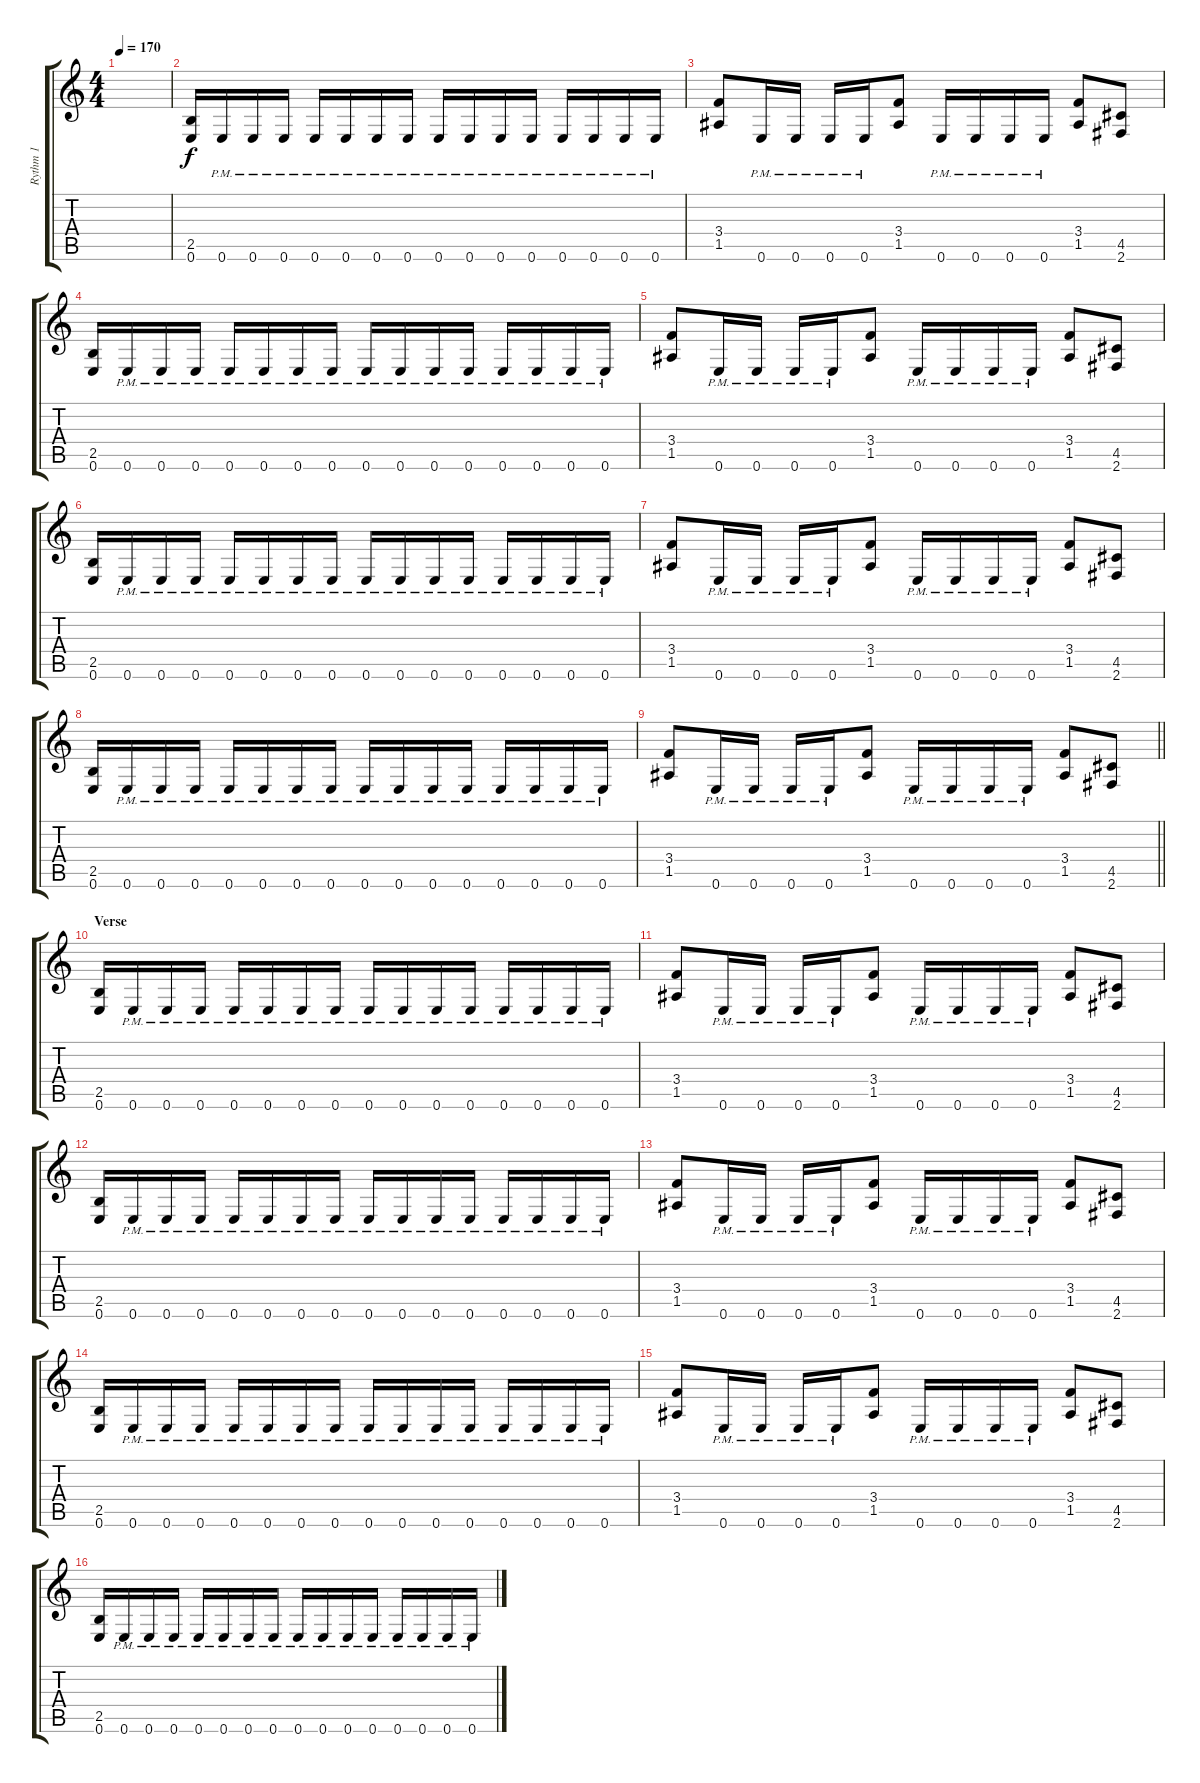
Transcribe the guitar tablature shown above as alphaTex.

\track ("Rythm 1" "Rythm 1") {instrument overdrivenguitar}
\staff {score tabs}
\tuning (E4 B3 G3 D3 A2 E2) {hide}
\ts (4 4)
\tempo 170
\clef g2
\ks c
|
(2.5 0.6).16 0.6{pm}.16 0.6{pm}.16 0.6{pm}.16 0.6{pm}.16 0.6{pm}.16 0.6{pm}.16 0.6{pm}.16 0.6{pm}.16 0.6{pm}.16 0.6{pm}.16 0.6{pm}.16 0.6{pm}.16 0.6{pm}.16 0.6{pm}.16 0.6{pm}.16 |
(3.4 1.5).8 0.6{pm}.16 0.6{pm}.16 0.6{pm}.16 0.6{pm}.16 (3.4 1.5).8 0.6{pm}.16 0.6{pm}.16 0.6{pm}.16 0.6{pm}.16 (3.4 1.5).8 (4.5 2.6).8 |
(2.5 0.6).16 0.6{pm}.16 0.6{pm}.16 0.6{pm}.16 0.6{pm}.16 0.6{pm}.16 0.6{pm}.16 0.6{pm}.16 0.6{pm}.16 0.6{pm}.16 0.6{pm}.16 0.6{pm}.16 0.6{pm}.16 0.6{pm}.16 0.6{pm}.16 0.6{pm}.16 |
(3.4 1.5).8 0.6{pm}.16 0.6{pm}.16 0.6{pm}.16 0.6{pm}.16 (3.4 1.5).8 0.6{pm}.16 0.6{pm}.16 0.6{pm}.16 0.6{pm}.16 (3.4 1.5).8 (4.5 2.6).8 |
(2.5 0.6).16 0.6{pm}.16 0.6{pm}.16 0.6{pm}.16 0.6{pm}.16 0.6{pm}.16 0.6{pm}.16 0.6{pm}.16 0.6{pm}.16 0.6{pm}.16 0.6{pm}.16 0.6{pm}.16 0.6{pm}.16 0.6{pm}.16 0.6{pm}.16 0.6{pm}.16 |
(3.4 1.5).8 0.6{pm}.16 0.6{pm}.16 0.6{pm}.16 0.6{pm}.16 (3.4 1.5).8 0.6{pm}.16 0.6{pm}.16 0.6{pm}.16 0.6{pm}.16 (3.4 1.5).8 (4.5 2.6).8 |
(2.5 0.6).16 0.6{pm}.16 0.6{pm}.16 0.6{pm}.16 0.6{pm}.16 0.6{pm}.16 0.6{pm}.16 0.6{pm}.16 0.6{pm}.16 0.6{pm}.16 0.6{pm}.16 0.6{pm}.16 0.6{pm}.16 0.6{pm}.16 0.6{pm}.16 0.6{pm}.16 |
\barLineRight lightlight
(3.4 1.5).8 0.6{pm}.16 0.6{pm}.16 0.6{pm}.16 0.6{pm}.16 (3.4 1.5).8 0.6{pm}.16 0.6{pm}.16 0.6{pm}.16 0.6{pm}.16 (3.4 1.5).8 (4.5 2.6).8 |
\section ("" "Verse")
(2.5 0.6).16 0.6{pm}.16 0.6{pm}.16 0.6{pm}.16 0.6{pm}.16 0.6{pm}.16 0.6{pm}.16 0.6{pm}.16 0.6{pm}.16 0.6{pm}.16 0.6{pm}.16 0.6{pm}.16 0.6{pm}.16 0.6{pm}.16 0.6{pm}.16 0.6{pm}.16 |
(3.4 1.5).8 0.6{pm}.16 0.6{pm}.16 0.6{pm}.16 0.6{pm}.16 (3.4 1.5).8 0.6{pm}.16 0.6{pm}.16 0.6{pm}.16 0.6{pm}.16 (3.4 1.5).8 (4.5 2.6).8 |
(2.5 0.6).16 0.6{pm}.16 0.6{pm}.16 0.6{pm}.16 0.6{pm}.16 0.6{pm}.16 0.6{pm}.16 0.6{pm}.16 0.6{pm}.16 0.6{pm}.16 0.6{pm}.16 0.6{pm}.16 0.6{pm}.16 0.6{pm}.16 0.6{pm}.16 0.6{pm}.16 |
(3.4 1.5).8 0.6{pm}.16 0.6{pm}.16 0.6{pm}.16 0.6{pm}.16 (3.4 1.5).8 0.6{pm}.16 0.6{pm}.16 0.6{pm}.16 0.6{pm}.16 (3.4 1.5).8 (4.5 2.6).8 |
(2.5 0.6).16 0.6{pm}.16 0.6{pm}.16 0.6{pm}.16 0.6{pm}.16 0.6{pm}.16 0.6{pm}.16 0.6{pm}.16 0.6{pm}.16 0.6{pm}.16 0.6{pm}.16 0.6{pm}.16 0.6{pm}.16 0.6{pm}.16 0.6{pm}.16 0.6{pm}.16 |
(3.4 1.5).8 0.6{pm}.16 0.6{pm}.16 0.6{pm}.16 0.6{pm}.16 (3.4 1.5).8 0.6{pm}.16 0.6{pm}.16 0.6{pm}.16 0.6{pm}.16 (3.4 1.5).8 (4.5 2.6).8 |
(2.5 0.6).16 0.6{pm}.16 0.6{pm}.16 0.6{pm}.16 0.6{pm}.16 0.6{pm}.16 0.6{pm}.16 0.6{pm}.16 0.6{pm}.16 0.6{pm}.16 0.6{pm}.16 0.6{pm}.16 0.6{pm}.16 0.6{pm}.16 0.6{pm}.16 0.6{pm}.16
